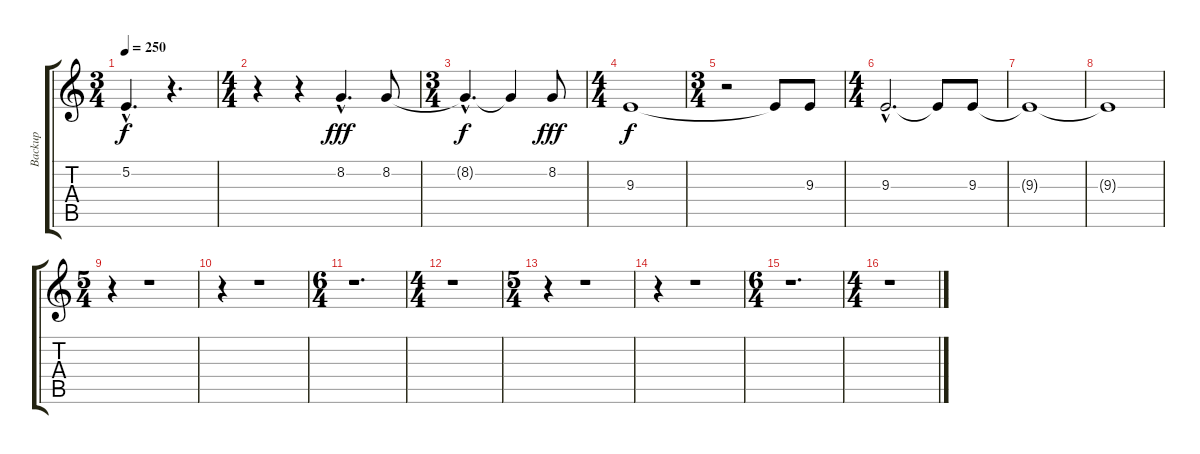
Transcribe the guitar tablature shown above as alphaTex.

\track ("Backup" "Backup") {instrument voiceoohs}
\staff {score tabs}
\tuning (E4 B3 G3 D3 A2 E2) {hide}
\ts (3 4)
\tempo 250
\clef g2
\ks c
5.2{hac t}.4{d dy f} r.4{d} |
\ts (4 4)
r.4 r.4 8.2{hac}.4{d dy fff} 8.2.8 |
\ts (3 4)
8.2{hac t}.4{d dy f} 8.2{t}.4 8.2.8{dy fff} |
\ts (4 4)
9.3.1{dy f} |
\ts (3 4)
r.2 9.3{t}.8 9.3.8 |
\ts (4 4)
9.3{hac}.2{d} 9.3{t}.8 9.3.8 |
9.3{t}.1 |
9.3{t}.1 |
\ts (5 4)
r.4 r.1 |
r.4 r.1 |
\ts (6 4)
r.1{d} |
\ts (4 4)
r.1 |
\ts (5 4)
r.4 r.1 |
r.4 r.1 |
\ts (6 4)
r.1{d} |
\ts (4 4)
r.1
